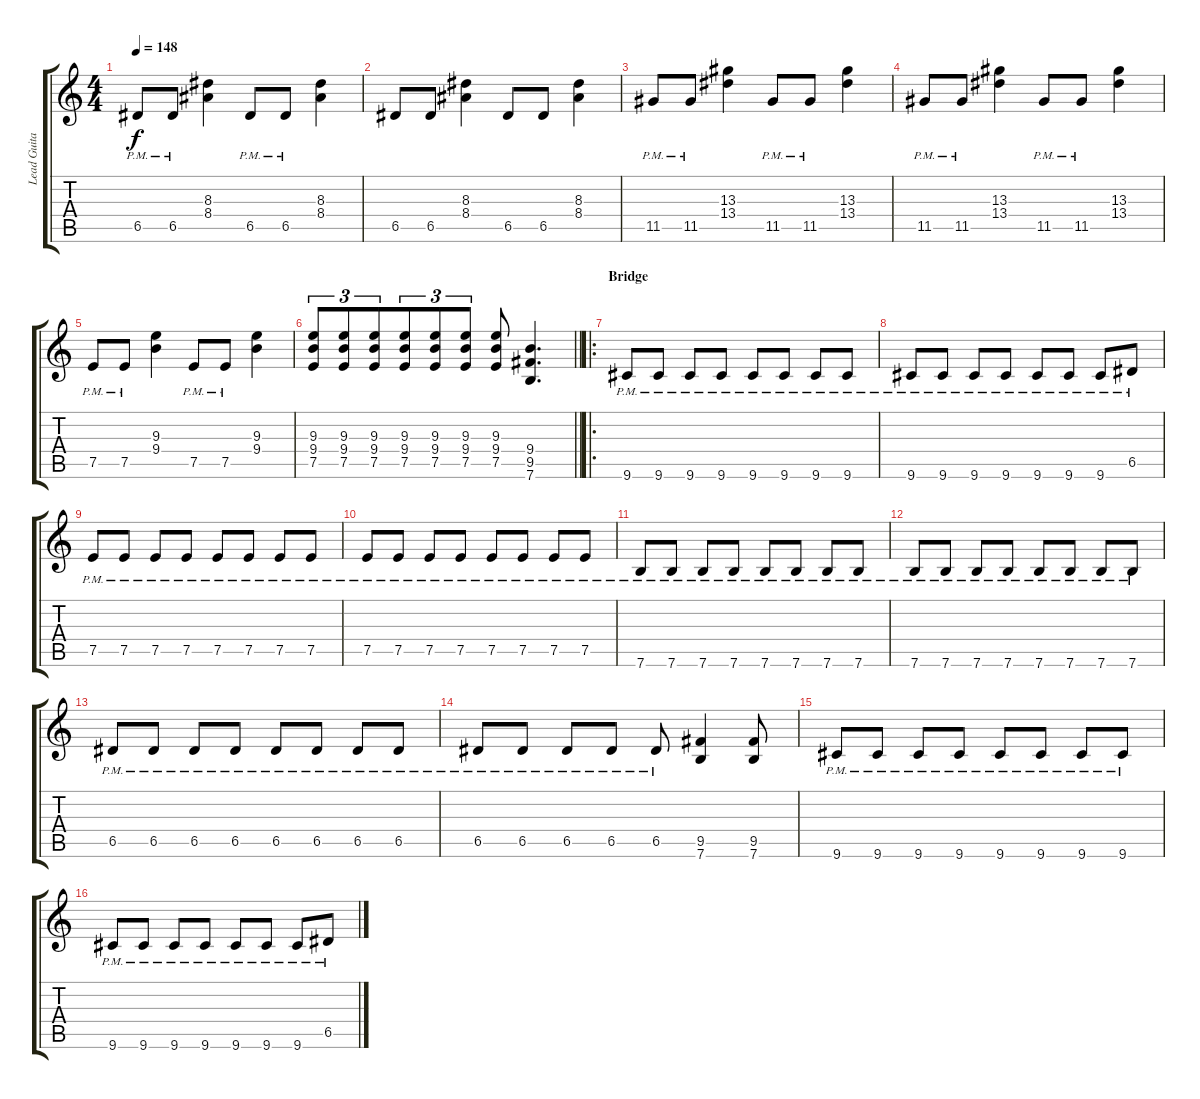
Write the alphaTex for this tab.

\track ("Lead Guitar" "Lead Guita") {instrument overdrivenguitar}
\staff {score tabs}
\tuning (E4 B3 G3 D3 A2 E2) {hide}
\ts (4 4)
\tempo 148
\clef g2
\ks c
6.5{pm}.8{dy f} 6.5{pm}.8 (8.3 8.4).4 6.5{pm}.8 6.5{pm}.8 (8.3 8.4).4 |
6.5.8 6.5.8 (8.3 8.4).4 6.5.8 6.5.8 (8.3 8.4).4 |
11.5{pm}.8 11.5{pm}.8 (13.3 13.4).4 11.5{pm}.8 11.5{pm}.8 (13.3 13.4).4 |
11.5{pm}.8 11.5{pm}.8 (13.3 13.4).4 11.5{pm}.8 11.5{pm}.8 (13.3 13.4).4 |
7.5{pm}.8 7.5{pm}.8 (9.3 9.4).4 7.5{pm}.8 7.5{pm}.8 (9.3 9.4).4 |
\barLineRight lightlight
(9.3 9.4 7.5).8{tu (3 2) beam Up beam merge} (9.3 9.4 7.5).8{tu (3 2) beam Up beam merge} (9.3 9.4 7.5).8{tu (3 2) beam Up beam merge} (9.3 9.4 7.5).8{tu (3 2) beam Up beam merge} (9.3 9.4 7.5).8{tu (3 2) beam Up beam merge} (9.3 9.4 7.5).8{tu (3 2) beam Up} (9.3 9.4 7.5).8 (9.4 9.5 7.6).4{d} |
\ro
\section ("" "Bridge")
9.6{pm}.8 9.6{pm}.8 9.6{pm}.8 9.6{pm}.8 9.6{pm}.8 9.6{pm}.8 9.6{pm}.8 9.6{pm}.8 |
9.6{pm}.8 9.6{pm}.8 9.6{pm}.8 9.6{pm}.8 9.6{pm}.8 9.6{pm}.8 9.6{pm}.8 6.5{pm}.8 |
7.5{pm}.8 7.5{pm}.8 7.5{pm}.8 7.5{pm}.8 7.5{pm}.8 7.5{pm}.8 7.5{pm}.8 7.5{pm}.8 |
7.5{pm}.8 7.5{pm}.8 7.5{pm}.8 7.5{pm}.8 7.5{pm}.8 7.5{pm}.8 7.5{pm}.8 7.5{pm}.8 |
7.6{pm}.8 7.6{pm}.8 7.6{pm}.8 7.6{pm}.8 7.6{pm}.8 7.6{pm}.8 7.6{pm}.8 7.6{pm}.8 |
7.6{pm}.8 7.6{pm}.8 7.6{pm}.8 7.6{pm}.8 7.6{pm}.8 7.6{pm}.8 7.6{pm}.8 7.6{pm}.8 |
6.5{pm}.8 6.5{pm}.8 6.5{pm}.8 6.5{pm}.8 6.5{pm}.8 6.5{pm}.8 6.5{pm}.8 6.5{pm}.8 |
6.5{pm}.8 6.5{pm}.8 6.5{pm}.8 6.5{pm}.8 6.5{pm}.8 (9.5 7.6).4 (9.5 7.6).8 |
9.6{pm}.8 9.6{pm}.8 9.6{pm}.8 9.6{pm}.8 9.6{pm}.8 9.6{pm}.8 9.6{pm}.8 9.6{pm}.8 |
9.6{pm}.8 9.6{pm}.8 9.6{pm}.8 9.6{pm}.8 9.6{pm}.8 9.6{pm}.8 9.6{pm}.8 6.5{pm}.8
